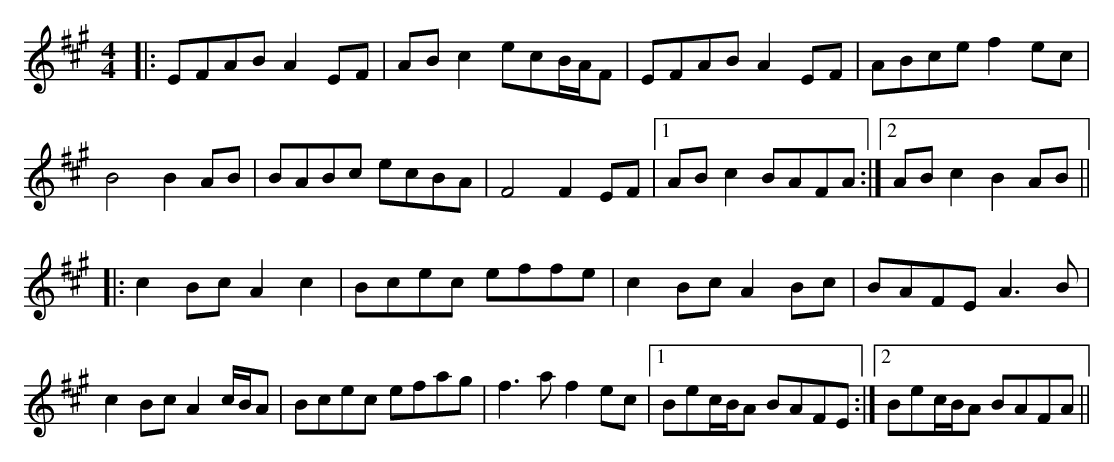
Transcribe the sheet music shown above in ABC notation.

X:1
M:4/4
K:A
|:EFAB A2EF|ABc2 ecB/A/F|EFAB A2EF|ABce f2ec|
B4 B2AB|BABc ecBA|F4 F2EF|1 ABc2 BAFA:|2 ABc2 B2AB||
|:c2Bc A2c2|Bcec effe|c2Bc A2Bc|BAFE A3B|
c2Bc A2c/B/A|Bcec efag|f3a f2ec|1 Bec/B/A BAFE:|2 Bec/B/A BAFA||
